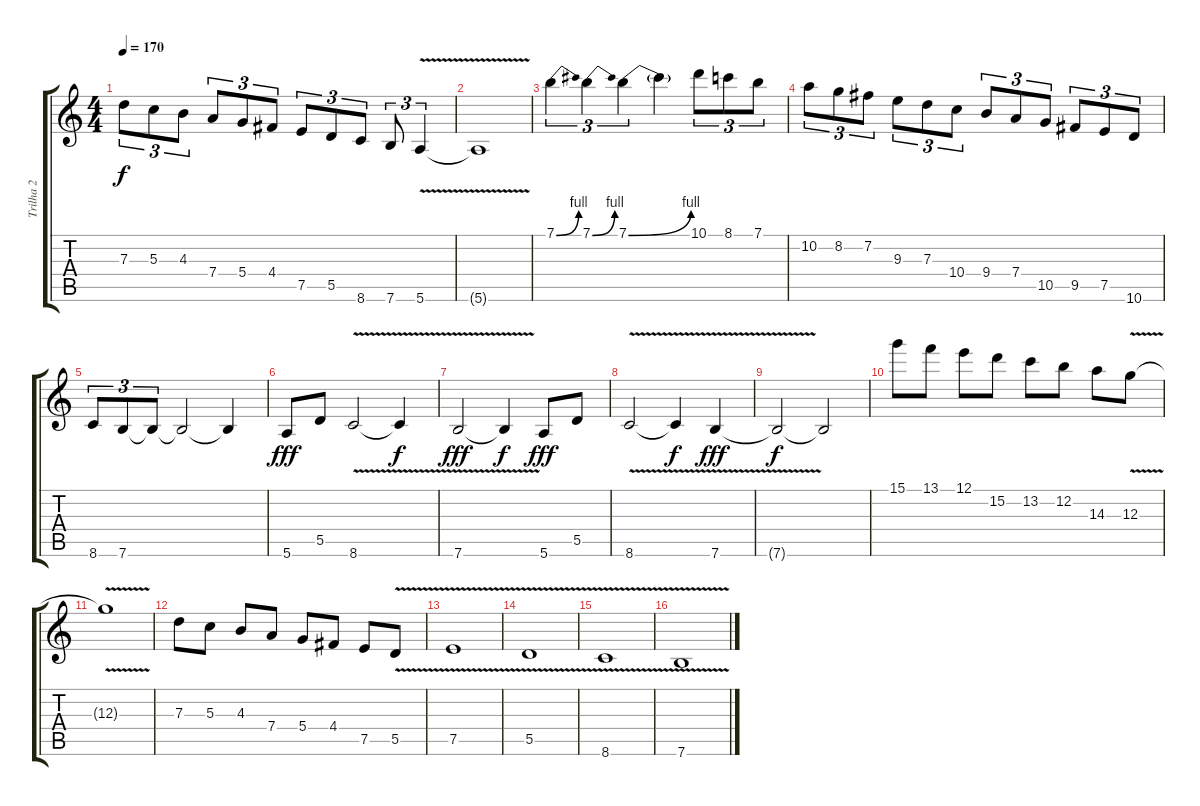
\track ("Trilha 2" "Trilha 2") {instrument distortionguitar}
\staff {score tabs}
\tuning (E4 B3 G3 D3 A2 E2) {hide}
\ts (4 4)
\tempo 170
\clef g2
\ks c
7.3.8{tu (3 2) dy f} 5.3.8{tu (3 2)} 4.3.8{tu (3 2)} 7.4.8{tu (3 2)} 5.4.8{tu (3 2)} 4.4.8{tu (3 2)} 7.5.8{tu (3 2)} 5.5.8{tu (3 2)} 8.6.8{tu (3 2)} 7.6.8{tu (3 2)} 5.6{v}.4{tu (3 2)} |
5.6{t}.1 |
7.1{be (bend 0 0 60 4)}.4{tu (3 2)} 7.1{be (bend 0 0 60 4)}.4{tu (3 2)} 7.1{be (bend 0 0 60 4)}.4{tu (3 2)} 7.1{t}.4 10.1.8{tu (3 2)} 8.1.8{tu (3 2)} 7.1.8{tu (3 2)} |
10.2.8{tu (3 2)} 8.2.8{tu (3 2)} 7.2.8{tu (3 2)} 9.3.8{tu (3 2)} 7.3.8{tu (3 2)} 10.4.8{tu (3 2)} 9.4.8{tu (3 2)} 7.4.8{tu (3 2)} 10.5.8{tu (3 2)} 9.5.8{tu (3 2)} 7.5.8{tu (3 2)} 10.6.8{tu (3 2)} |
8.6.8{tu (3 2)} 7.6.8{tu (3 2)} 7.6{t}.8{tu (3 2)} 7.6{t}.2 7.6{t}.4 |
5.6.8{dy fff} 5.5.8 8.6{v}.2 8.6{t}.4{dy f} |
7.6{v}.2{dy fff} 7.6{t}.4{dy f} 5.6.8{dy fff} 5.5.8 |
8.6{v}.2 8.6{t}.4{dy f} 7.6{v}.4{dy fff} |
7.6{t}.2{dy f} 7.6{t}.2 |
15.1.8 13.1.8 12.1.8 15.2.8 13.2.8 12.2.8 14.3.8 12.3{v}.8 |
12.3{t}.1 |
7.3.8 5.3.8 4.3.8 7.4.8 5.4.8 4.4.8 7.5.8 5.5{v}.8 |
7.5{v}.1 |
5.5{v}.1 |
8.6{v}.1 |
7.6{v}.1
